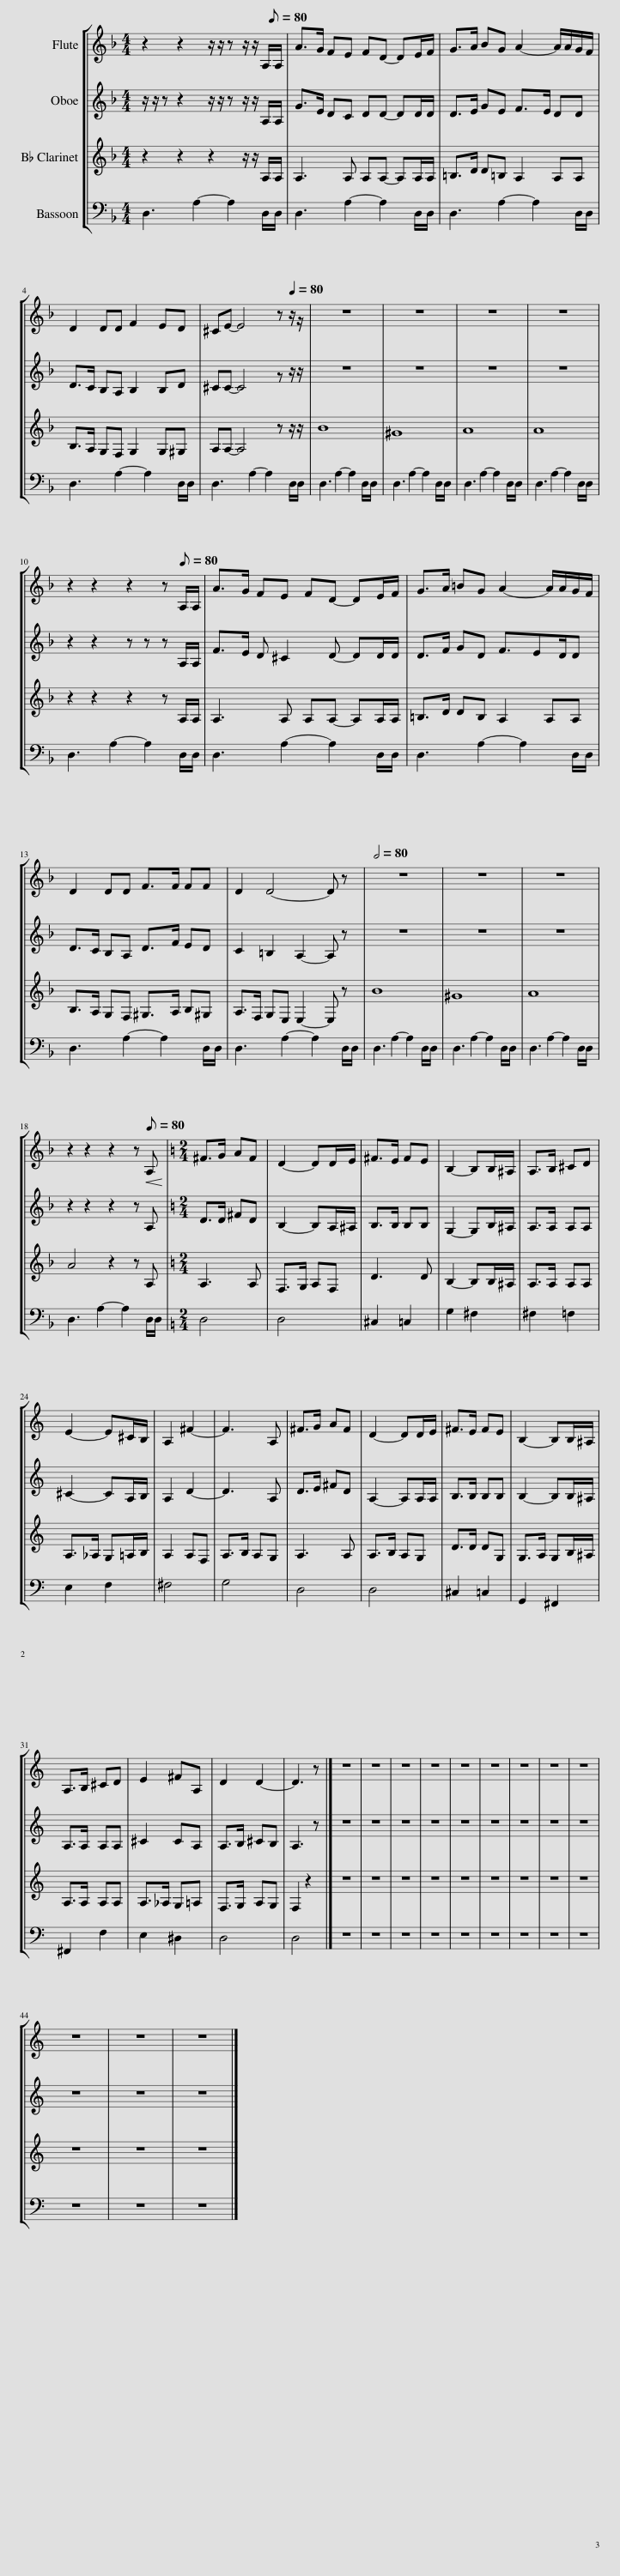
X:1
%%score [ 1 2 3 4 ]
L:1/8
M:4/4
I:linebreak $
K:F
V:1 treble
V:2 treble
V:3 treble transpose=-2
V:4 bass
V:1
 z2 z2 z/ z/ z z/ z/[Q:1/8=80] A,/A,/ | A>G FE FD- DE/F/ | G>A BG A2- A/A/G/F/ |$ D2 DD F2 ED | ^CE- E4 z[Q:1/4=80] z/ z/ | %5
 z8 | z8 | z8 |$ z8 | z2 z2 z2 z[Q:1/8=80] A,/A,/ | %10
 A>G FE FD- DE/F/ | G>A =BG A2- A/A/G/F/ |$ D2 DD F>F FF | D2 D4- D z |[Q:1/2=80] z8 | %15
 z8 | z8 |$ z2 z2 z2 z[Q:1/8=80]!<(! A,!<)! |[K:C][M:2/4] ^F>G AF |[K:C] D2- DD/E/ | %20
 ^F>E FE | B,2- B,B,/^A,/ | A,>B, ^CD |$ E2- E^C/B,/ | A,2 ^F2- | %25
 F3 A, | ^F>G AF | D2- DD/E/ | ^F>E FE |$ B,2- B,B,/^A,/ | %30
 A,>B, ^CD | E2 ^FA, | D2 D2- | D3 z |] z4 | %35
 z4 | z4 | z4 | z4 | z4 |$ %40
 z4 | z4 | z4 | z4 | z4 | %45
 z4 |] %46
V:2
 z/ z/ z z2 z/ z/ z z/ z/ A,/A,/ | G>E DC DD- DD/D/ | D>E GE F>E DD |$ D>C B,A, B,2 B,D | ^CC- C4 z z/ z/ | %5
 z8 | z8 | z8 |$ z8 | z2 z2 z z z A,/A,/ | %10
 F>E D ^C2 D- DD/D/ | D>F GD F3/2ED/D |$ D>C B,A, D>F ED | C2 =B,2 A,2- A, z | z8 | %15
 z8 | z8 |$ z2 z2 z2 z A, |[K:C][M:2/4] D>D ^FD |[K:C] B,2- B,A,/^A,/ | %20
 B,>B, B,B, | G,2- G,B,/^A,/ | A,>A, A,A, |$ ^C2- CA,/B,/ | A,2 D2- | %25
 D3 A, | D>E ^FD | A,2- A,A,/A,/ | B,>B, B,B, |$ B,2- B,B,/^A,/ | %30
 A,>A, A,A, | ^C2 CA, | A,>B, ^CB, | A,3 z |] z4 | %35
 z4 | z4 | z4 | z4 | z4 |$ %40
 z4 | z4 | z4 | z4 | z4 | %45
 z4 |] %46
V:3
 z2 z2 z2 z/ z/ =B,/B,/ | =B,3 B, B,B,- B,B,/B,/ | ^C>E E^C =B,2 B,B, |$ C>=B, A,G, A,2 A,^A, | =B,B,- B,4 z z/ z/ | %5
 c8 | ^A8 | =B8 |$ =B8 | z2 z2 z2 z =B,/B,/ | %10
 =B,3 B, B,B,- B,B,/B,/ | ^C>E EC =B,2 B,B, |$ C>=B, A,G, ^A,>B, C^A, | =B,>G, A,^F, F,2- F, z | c8 | %15
 ^A8 | =B8 |$ =B4 z2 z =B, |[K:C][M:2/4] B,3 B, |[K:C] G,>A, B,G, | %20
 E3 E | ^C2- CC/^B,/ | B,>B, B,B, |$ B,>_B, A,=B,/^C/ | B,2 B,G, | %25
 B,>^C B,A, | B,3 B, | B,>^C B,A, | E>E EA, |$ A,>B, A,^C/^B,/ | %30
 B,>B, B,B, | B,>_B, A,=B, | G,>A, B,A, | G,2 z2 |] z4 | %35
 z4 | z4 | z4 | z4 | z4 |$ %40
 z4 | z4 | z4 | z4 | z4 | %45
 z4 |] %46
V:4
 D,3 A,2- A,2 D,/D,/ | D,3 A,2- A,2 D,/D,/ | D,3 A,2- A,2 D,/D,/ |$ D,3 A,2- A,2 D,/D,/ | D,3 A,2- A,2 D,/D,/ | %5
 D,3 A,2- A,2 D,/D,/ | D,3 A,2- A,2 D,/D,/ | D,3 A,2- A,2 D,/D,/ |$ D,3 A,2- A,2 D,/D,/ | D,3 A,2- A,2 D,/D,/ | %10
 D,3 A,2- A,2 D,/D,/ | D,3 A,2- A,2 D,/D,/ |$ D,3 A,2- A,2 D,/D,/ | D,3 A,2- A,2 D,/D,/ | D,3 A,2- A,2 D,/D,/ | %15
 D,3 A,2- A,2 D,/D,/ | D,3 A,2- A,2 D,/D,/ |$ D,3 A,2- A,2 D,/D,/ |[K:C][M:2/4] D,4 |[K:C] D,4 | %20
 ^C,2 =C,2 | G,2 ^F,2 | ^F,2 =F,2 |$ E,2 F,2 | ^F,4 | %25
 G,4 | D,4 | D,4 | ^C,2 =C,2 |$ G,,2 ^F,,2 | %30
 ^F,,2 F,2 | E,2 ^D,2 | D,4 | D,4 |] z4 | %35
 z4 | z4 | z4 | z4 | z4 |$ %40
 z4 | z4 | z4 | z4 | z4 | %45
 z4 |] %46
